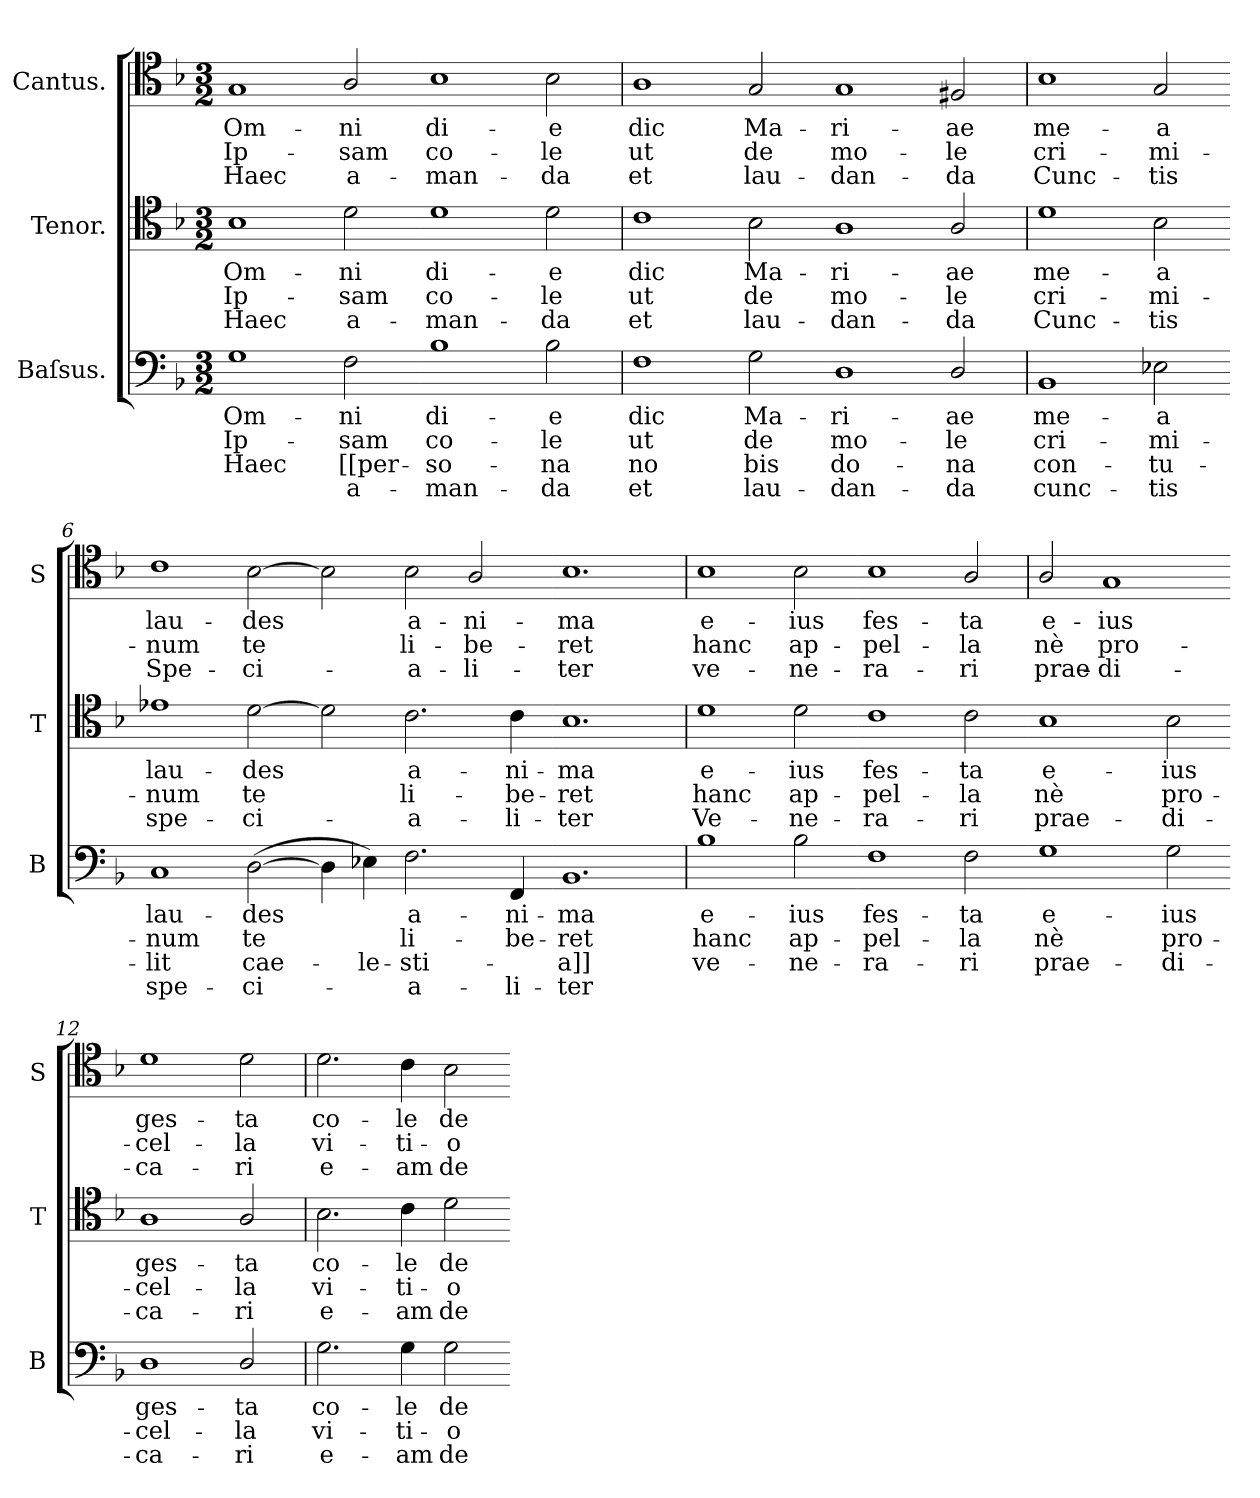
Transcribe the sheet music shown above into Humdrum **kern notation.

**kern	**text	**text	**text	**text	**kern	**text	**text	**text	**kern	**text	**text	**text
*part3	*part3	*part3	*part3	*part3	*part2	*part2	*part2	*part2	*part1	*part1	*part1	*part1
*staff3	*staff3	*staff3	*staff3	*staff3	*staff2	*staff2	*staff2	*staff2	*staff1	*staff1	*staff1	*staff1
*I"Baſsus.	*	*	*	*	*I"Tenor.	*	*	*	*I"Cantus.	*	*	*
*I'B	*	*	*	*	*I'T	*	*	*	*I'S	*	*	*
*clefF4	*	*	*	*	*clefC4	*	*	*	*clefC4	*	*	*
*k[b-]	*	*	*	*	*k[b-]	*	*	*	*k[b-]	*	*	*
*M3/2	*	*	*	*	*M3/2	*	*	*	*M3/2	*	*	*
=1	=1	=1	=1	=1	=1	=1	=1	=1	=1	=1	=1	=1
1G	Om-	Ip-	Haec	.	1B-	Om-	Ip-	Haec	1G	Om-	Ip-	Haec
2F\	-ni	-sam	[[per-	a-	2d\	-ni	-sam	a-	2A/	-ni	-sam	a-
=2-	=2-	=2-	=2-	=2-	=2-	=2-	=2-	=2-	=2-	=2-	=2-	=2-
1B-	di-	co-	-so-	-man-	1d	di-	co-	-man-	1B-	di-	co-	-man-
2B-\	-e	-le	-na	-da	2d\	-e	-le	-da	2B-\	-e	-le	-da
=3	=3	=3	=3	=3	=3	=3	=3	=3	=3	=3	=3	=3
1F	dic	ut	no	et	1c	dic	ut	et	1A	dic	ut	et
2G\	Ma-	de	-bis	lau-	2B-\	Ma-	de	lau-	2G/	Ma-	de	lau-
=4-	=4-	=4-	=4-	=4-	=4-	=4-	=4-	=4-	=4-	=4-	=4-	=4-
1D	-ri-	mo-	do-	-dan-	1A	-ri-	mo-	-dan-	1G	-ri-	mo-	-dan-
2D/	-ae	-le	-na	-da	2A/	-ae	-le	-da	2F#X/	-ae	-le	-da
=5	=5	=5	=5	=5	=5	=5	=5	=5	=5	=5	=5	=5
1BB-	me-	cri-	con-	cunc-	1d	me-	cri-	Cunc-	1B-	me-	cri-	Cunc-
2E-X\	-a	-mi-	-tu-	-tis	2B-\	-a	-mi-	-tis	2G/	-a	-mi-	-tis
=6-	=6-	=6-	=6-	=6-	=6-	=6-	=6-	=6-	=6-	=6-	=6-	=6-
1C	lau-	-num	lit	spe-	1e-X	lau-	-num	spe-	1c	lau-	-num	Spe-
([2D\	-des	te	cae-	ci-	[2d	-des	te	ci-	[2B-	-des	te	ci-
=7-	=7-	=7-	=7-	=7-	=7-	=7-	=7-	=7-	=7-	=7-	=7-	=7-
4D\]	.	.	.	.	2d]	.	.	.	2B-]	.	.	.
4E-X\)	.	.	-le-	.	.	.	.	.	.	.	.	.
2.F\	a-	li-	-sti-	-a-	2.c\	a-	li-	-a-	2B-\	a-	li-	-a-
.	.	.	.	.	.	.	.	.	2A/	-ni-	-be-	-li-
4FF/	-ni-	-be-	.	-li-	4c\	-ni-	-be-	-li-	.	.	.	.
=8-	=8-	=8-	=8-	=8-	=8-	=8-	=8-	=8-	=8-	=8-	=8-	=8-
1.BB-	-ma	-ret	-a]]	-ter	1.B-	-ma	-ret	-ter	1.B-	-ma	-ret	-ter
=9	=9	=9	=9	=9	=9	=9	=9	=9	=9	=9	=9	=9
1B-	e-	hanc	ve-	.	1d	e-	hanc	Ve-	1B-	e-	hanc	ve-
2B-\	-ius	ap-	-ne-	.	2d\	-ius	ap-	-ne-	2B-\	-ius	ap-	-ne-
=10-	=10-	=10-	=10-	=10-	=10-	=10-	=10-	=10-	=10-	=10-	=10-	=10-
1F	fes-	-pel-	-ra-	.	1c	fes-	-pel-	-ra-	1B-	fes-	-pel-	-ra-
2F\	-ta	-la	-ri	.	2c\	-ta	-la	-ri	2A/	-ta	-la	-ri
=11-	=11	=11	=11	=11	=11-	=11	=11	=11	=11	=11	=11	=11
1G	e-	nè	prae-	.	1B-	e-	nè	prae-	2A/	e-	nè	prae-
.	.	.	.	.	.	.	.	.	1G	-ius	pro-	-di-
2G\	-ius	pro-	-di-	.	2B-\	-ius	pro-	-di-	.	.	.	.
=12-	=12-	=12-	=12-	=12-	=12-	=12-	=12-	=12-	=12-	=12-	=12-	=12-
1D	ges-	-cel-	-ca-	.	1A	ges-	-cel-	-ca-	1d	ges-	-cel-	-ca-
2D/	-ta	-la	-ri	.	2A/	-ta	-la	-ri	2d\	-ta	-la	-ri
=13	=13	=13	=13	=13	=13	=13	=13	=13	=13	=13	=13	=13
2.G\	co-	vi-	e-	.	2.B-\	co-	vi-	e-	2.d\	co-	vi-	e-
4G\	-le	-ti-	-am	.	4c\	-le	-ti-	-am	4c\	-le	-ti-	-am
2G\	de-	-o-	de-	.	2d\	de-	-o-	de-	2B-\	de-	-o-	de-
=-	=-	=-	=-	=-	=-	=-	=-	=-	=-	=-	=-	=-
*-	*-	*-	*-	*-	*-	*-	*-	*-	*-	*-	*-	*-
